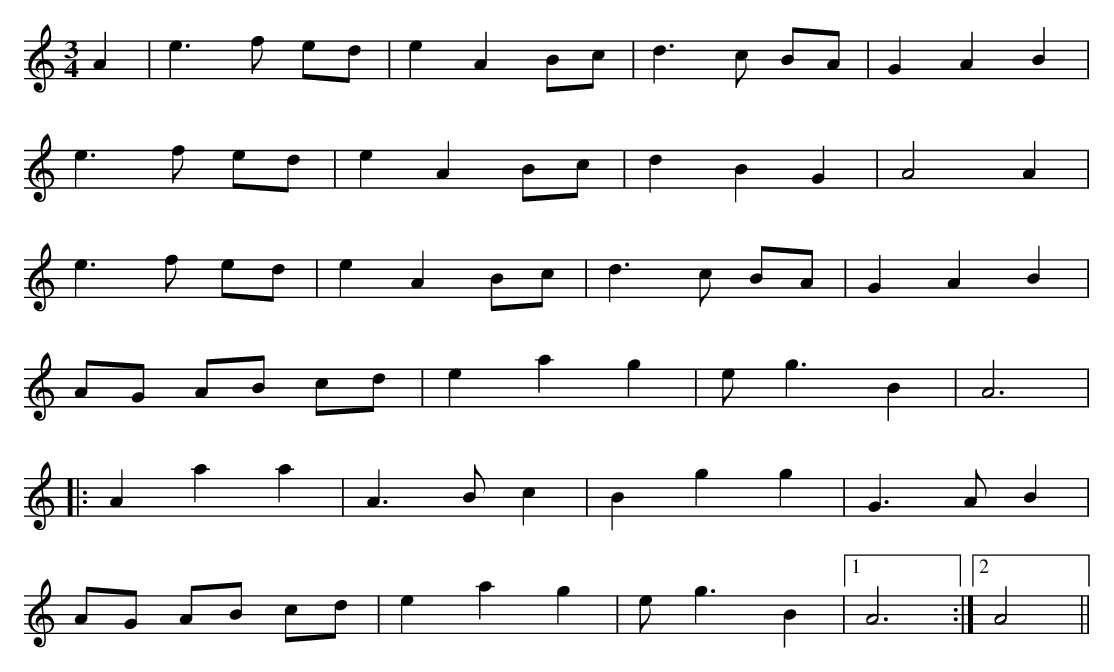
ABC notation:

X:1
M:3/4
K:Amin
A2|e3 f ed|e2 A2 Bc|d3 c BA|G2 A2 B2|
e3 f ed|e2 A2 Bc|d2 B2 G2|A4 A2|
e3 f ed|e2 A2 Bc|d3 c BA| G2 A2 B2|
AG AB cd| e2 a2 g2|e g3 B2|A6|
|:A2 a2 a2|A3 B c2|B2 g2 g2 |G3 A B2|
AG AB cd|e2 a2 g2|e g3 B2|1 A6:|2 A4 ||
